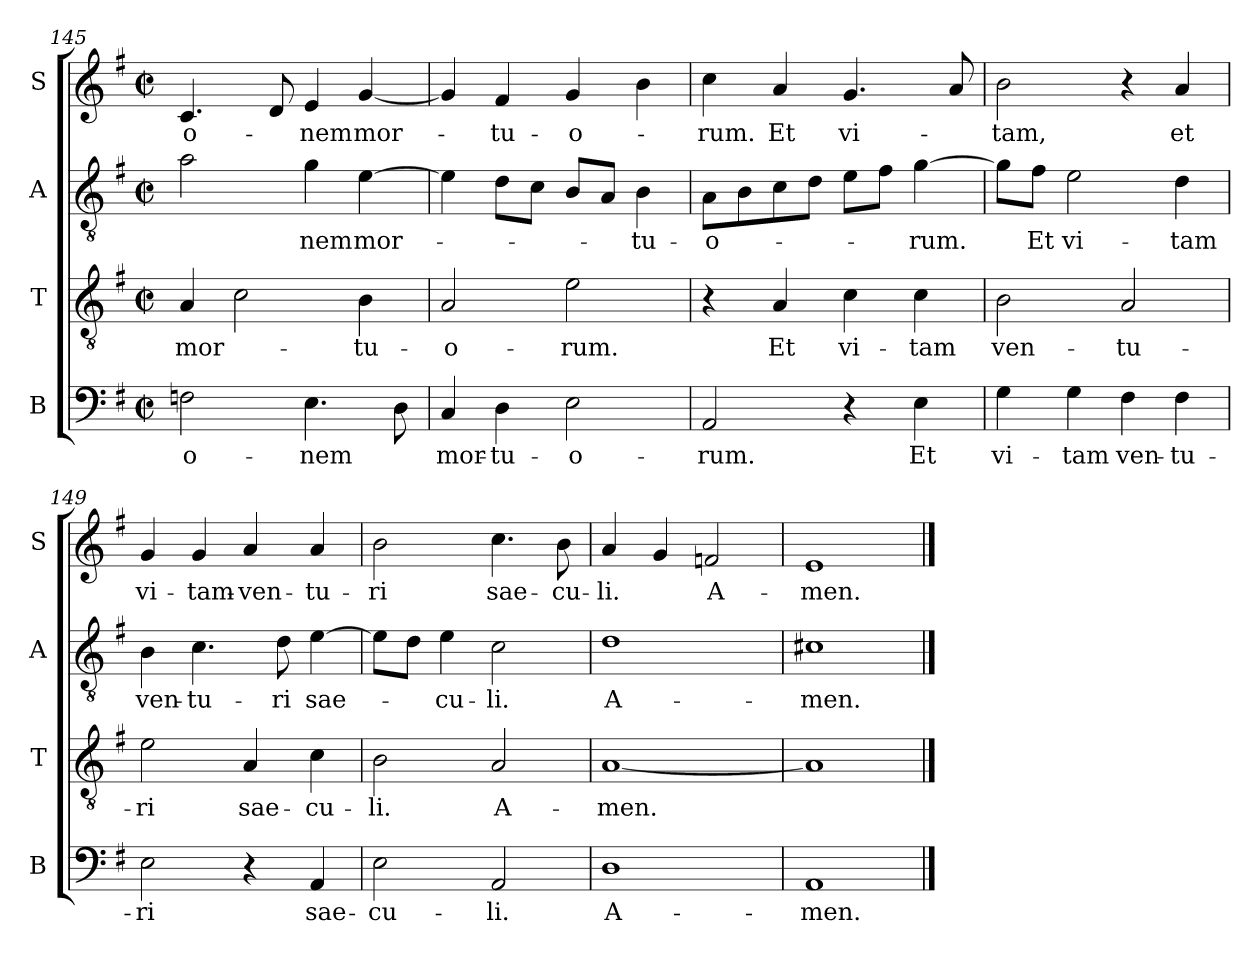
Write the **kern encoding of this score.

**kern	**text	**kern	**text	**kern	**text	**kern	**text
*part4	*part4	*part3	*part3	*part2	*part2	*part1	*part1
*staff4	*staff4	*staff3	*staff3	*staff2	*staff2	*staff1	*staff1
*I"B	*	*I"T	*	*I"A	*	*I"S	*
*I'B	*	*I'T	*	*I'A	*	*I'S	*
*clefF4	*	*clefGv2	*	*clefGv2	*	*clefG2	*
*k[f#]	*	*k[f#]	*	*k[f#]	*	*k[f#]	*
*M2/2	*	*M2/2	*	*M2/2	*	*M2/2	*
*met(c|)	*	*met(c|)	*	*met(c|)	*	*met(c|)	*
=145	=145	=145	=145	=145	=145	=145	=145
2Fn\	-o-	4A/	mor-	2a\	.	4.c/	-o-
.	.	2c\	.	.	.	.	.
.	.	.	.	.	.	8d/	.
4.E\	-nem	.	.	4g\	-nem	4e/	-nem
.	.	4B\	-tu-	[4e\	mor-	[4g/	mor-
8D\	.	.	.	.	.	.	.
=146	=146	=146	=146	=146	=146	=146	=146
4C/	mor-	2A/	-o-	4e\]	.	4g/]	.
4D\	-tu-	.	.	8d\L	.	4f#/	-tu-
.	.	.	.	8c\J	.	.	.
2E\	-o-	2e\	-rum.	8B/L	.	4g/	-o-
.	.	.	.	8A/J	.	.	.
.	.	.	.	4B\	-tu-	4b\	.
=147	=147	=147	=147	=147	=147	=147	=147
2AA/	-rum.	4r	.	8A\L	-o-	4cc\	-rum.
.	.	.	.	8B\	.	.	.
.	.	4A/	Et	8c\	.	4a/	Et
.	.	.	.	8d\J	.	.	.
4r	.	4c\	vi-	8e\L	.	4.g/	vi-
.	.	.	.	8f#\J	.	.	.
4E\	Et	4c\	-tam	[4g\	rum.	.	.
.	.	.	.	.	.	8a/	.
=148	=148	=148	=148	=148	=148	=148	=148
4G\	vi-	2B\	ven-	8g\L]	.	2b\	-tam,
.	.	.	.	8f#\J	Et	.	.
4G\	-tam	.	.	2e\	vi-	.	.
4F#\	ven-	2A/	-tu-	.	.	4r	.
4F#\	-tu-	.	.	4d\	-tam	4a/	et
=149	=149	=149	=149	=149	=149	=149	=149
2E\	-ri	2e\	-ri	4B\	ven-	4g/	vi-
.	.	.	.	4.c\	-tu-	4g/	-tam-
4r	.	4A/	sae-	.	.	4a/	-ven-
.	.	.	.	8d\	-ri	.	.
4AA/	sae-	4c\	-cu-	[4e\	sae-	4a/	-tu-
=150	=150	=150	=150	=150	=150	=150	=150
2E\	-cu-	2B\	-li.	8e\L]	.	2b\	-ri
.	.	.	.	8d\J	.	.	.
.	.	.	.	4e\	-cu-	.	.
2AA/	-li.	2A/	A-	2c\	-li.	4.cc\	sae-
.	.	.	.	.	.	8b\	-cu-
=151	=151	=151	=151	=151	=151	=151	=151
*	*	*	*	*	*	*MM80	*
1D	A-	[1A	-men.	1d	A-	4a/	-li.
.	.	.	.	.	.	4g/	.
.	.	.	.	.	.	2fn/	A-
=152	=152	=152	=152	=152	=152	=152	=152
1AA	-men.	1A]	.	1c#X	-men.	1e	-men.
==	==	==	==	==	==	==	==
*-	*-	*-	*-	*-	*-	*-	*-
